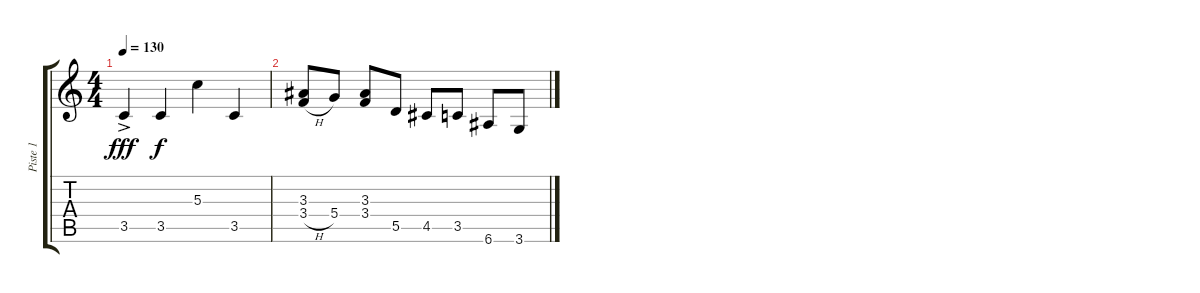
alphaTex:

\track ("Piste 1" "Piste 1") {instrument electricguitarclean}
\staff {score tabs}
\tuning (E4 B3 G3 D3 A2 E2) {hide}
\ts (4 4)
\tempo 130
\clef g2
\ks c
3.5{ac}.4{dy fff} 3.5.4{dy f} 5.3.4 3.5.4 |
(3.3 3.4{h}).8 5.4.8 (3.3 3.4).8 5.5.8 4.5.8 3.5.8 6.6.8 3.6.8
